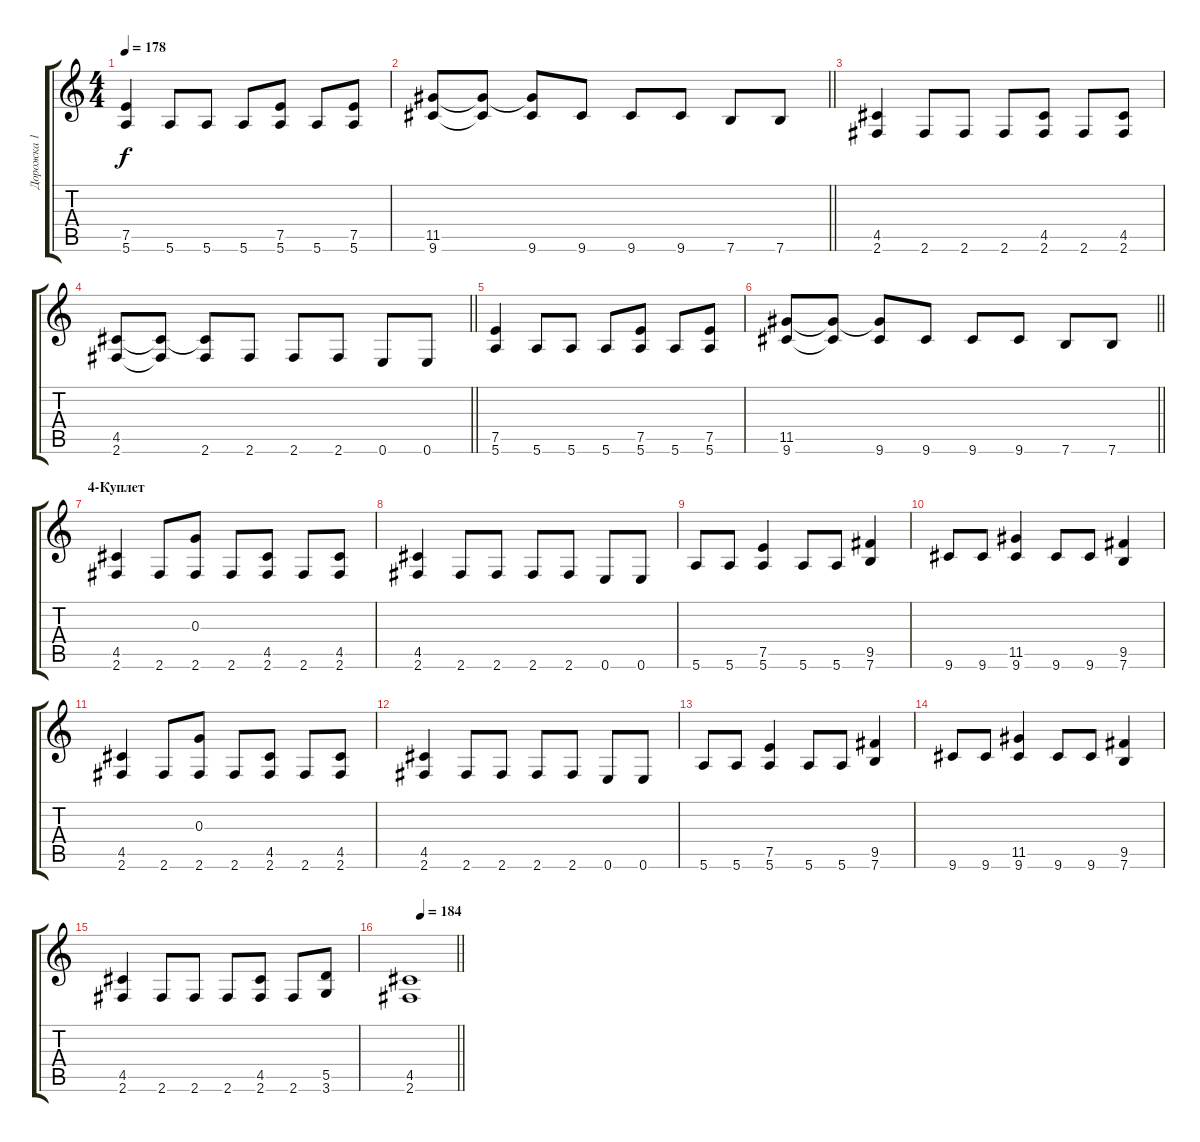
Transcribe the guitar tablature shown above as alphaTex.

\track ("Дорожка 1" "Дорожка 1") {instrument overdrivenguitar}
\staff {score tabs}
\tuning (E4 B3 G3 D3 A2 E2) {hide}
\ts (4 4)
\tempo 178
\clef g2
\ks c
(7.5 5.6).4{dy f} 5.6.8 5.6.8 5.6.8 (7.5 5.6).8 5.6.8 (7.5 5.6).8 |
\barLineRight lightlight
(11.5 9.6).8 (11.5{t} 9.6{t}).8 (11.5{t} 9.6).8 9.6.8 9.6.8 9.6.8 7.6.8 7.6.8 |
(4.5 2.6).4 2.6.8 2.6.8 2.6.8 (4.5 2.6).8 2.6.8 (4.5 2.6).8 |
\barLineRight lightlight
(4.5 2.6).8 (4.5{t} 2.6{t}).8 (4.5{t} 2.6).8 2.6.8 2.6.8 2.6.8 0.6.8 0.6.8 |
(7.5 5.6).4 5.6.8 5.6.8 5.6.8 (7.5 5.6).8 5.6.8 (7.5 5.6).8 |
\barLineRight lightlight
(11.5 9.6).8 (11.5{t} 9.6{t}).8 (11.5{t} 9.6).8 9.6.8 9.6.8 9.6.8 7.6.8 7.6.8 |
\section ("" "4-Куплет")
(4.5 2.6).4 2.6.8 (0.3 2.6).8 2.6.8 (4.5 2.6).8 2.6.8 (4.5 2.6).8 |
(4.5 2.6).4 2.6.8 2.6.8 2.6.8 2.6.8 0.6.8 0.6.8 |
5.6.8 5.6.8 (7.5 5.6).4 5.6.8 5.6.8 (9.5 7.6).4 |
9.6.8 9.6.8 (11.5 9.6).4 9.6.8 9.6.8 (9.5 7.6).4 |
(4.5 2.6).4 2.6.8 (0.3 2.6).8 2.6.8 (4.5 2.6).8 2.6.8 (4.5 2.6).8 |
(4.5 2.6).4 2.6.8 2.6.8 2.6.8 2.6.8 0.6.8 0.6.8 |
5.6.8 5.6.8 (7.5 5.6).4 5.6.8 5.6.8 (9.5 7.6).4 |
9.6.8 9.6.8 (11.5 9.6).4 9.6.8 9.6.8 (9.5 7.6).4 |
(4.5 2.6).4 2.6.8 2.6.8 2.6.8 (4.5 2.6).8 2.6.8 (5.5 3.6).8 |
\tempo (184 0.25)
\barLineRight lightlight
(4.5 2.6).1
